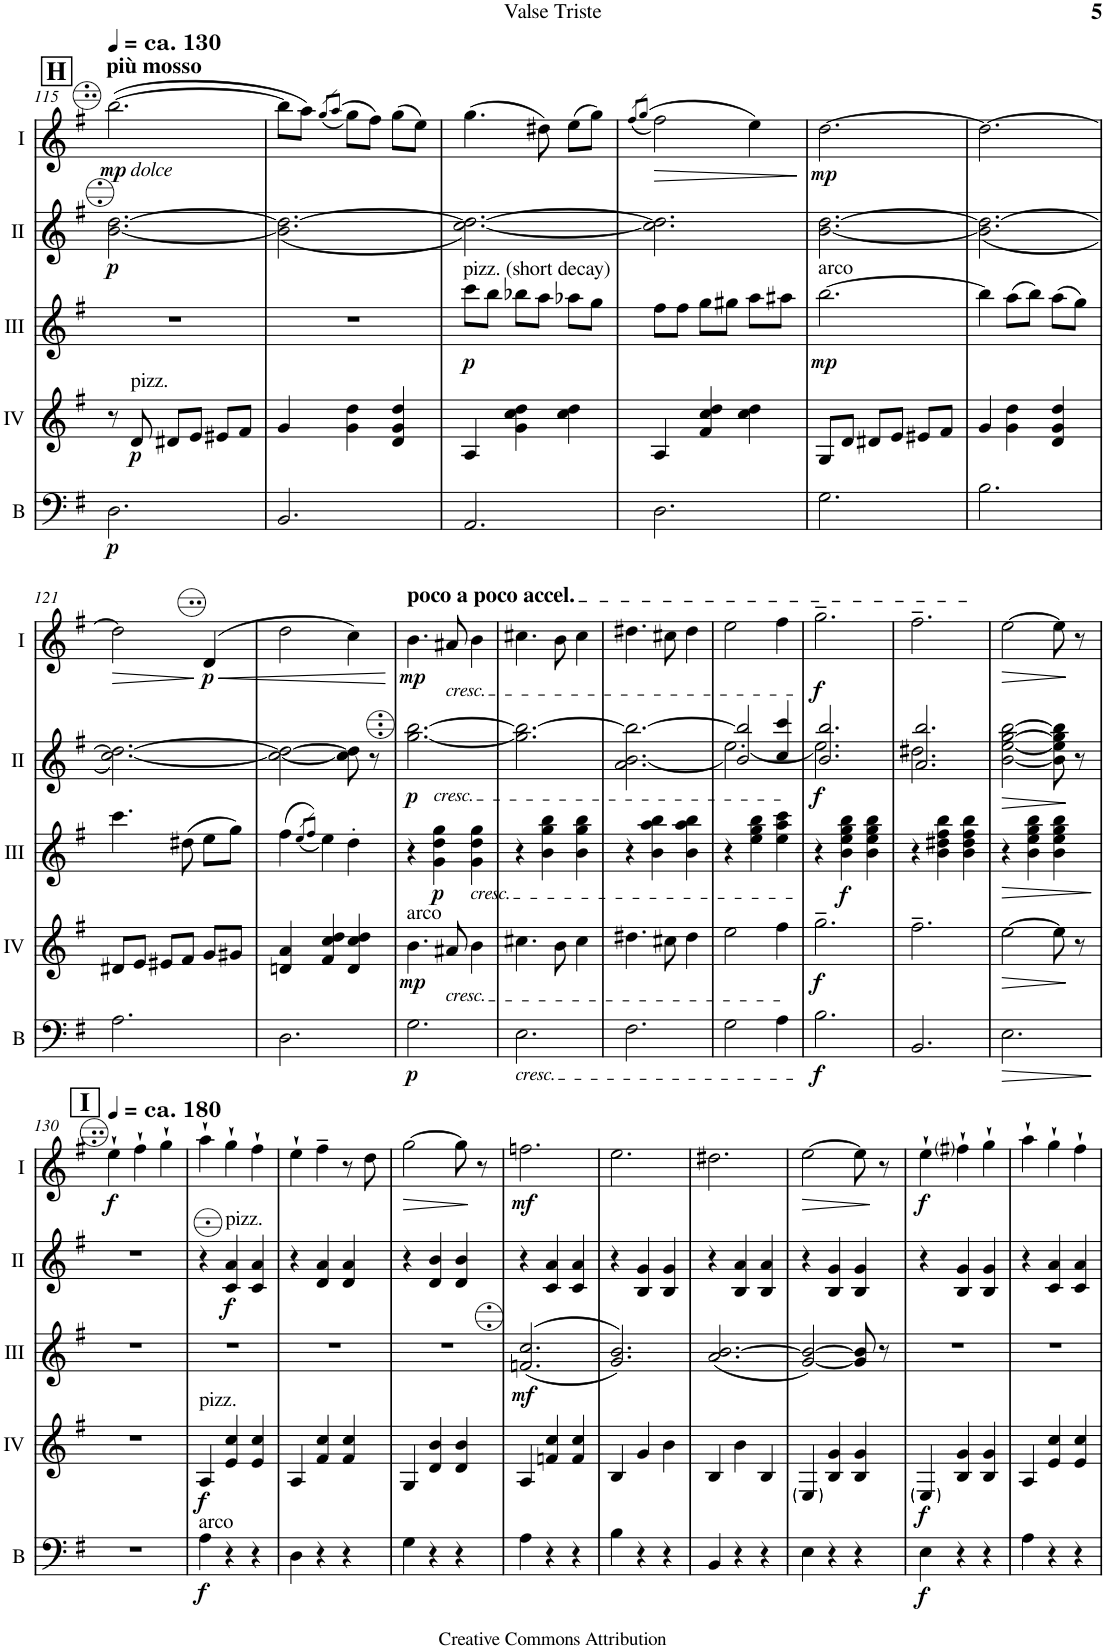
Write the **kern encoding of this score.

**kern	**dynam	**kern	**dynam	**kern	**dynam	**kern	**dynam	**kern	**dynam
*part5	*part5	*part4	*part4	*part3	*part3	*part2	*part2	*part1	*part1
*staff5	*staff5	*staff4	*staff4	*staff3	*staff3	*staff2	*staff2	*staff1	*staff1
*I"Bass	*	*I"Acc. 4	*	*I"Acc. 3	*	*I"Acc. 2	*	*I"Acc. 1	*
*I'B	*	*	*	*	*	*	*	*	*
!!LO:PB:g=z
*clefF4	*	*clefG2	*	*clefG2	*	*clefG2	*	*clefG2	*
*Trd7c12	*	*Trd7c12	*	*Trd7c12	*	*	*	*	*
*k[f#]	*	*k[f#]	*	*k[f#]	*	*k[f#]	*	*k[f#]	*
*M3/4	*	*M3/4	*	*M3/4	*	*M3/4	*	*M3/4	*
!!LO:REH:place=s1:a:B:cj:fs=14:t=H
=115	=115	=115	=115	=115	=115	=115	=115	=115	=115
!	!	!	!	!	!	!	!	!LO:TX:b:i:t=dolce	!
!	!	!	!	!	!	!	!	!LO:TX:a:B:t=più mosso	!
!	!	!	!	!	!	!	!	!LO:TX:a:B:t=ca. 130	!
!	!LO:DY:b	!	!	!	!	!	!LO:DY:b	!	!LO:DY:b
2.D\	p	8r	.	2.r	.	[2.B\ [2.d\	p	([2.bb\	mp
!	!	!LO:TX:a:t=pizz.	!	!	!	!	!	!	!
!	!	!	!LO:DY:b	!	!	!	!	!	!
.	.	8d/	p	.	.	.	.	.	.
.	.	8d#X/L	.	.	.	.	.	.	.
.	.	8e/J	.	.	.	.	.	.	.
.	.	8e#X/L	.	.	.	.	.	.	.
.	.	8f#/J	.	.	.	.	.	.	.
=116	=116	=116	=116	=116	=116	=116	=116	=116	=116
2.BB/	.	4g/	.	2.r	.	(<2.B\] 2.d\_	.	8bb\L]	.
.	.	.	.	.	.	.	.	8aa\J)	.
.	.	.	.	.	.	.	.	(8qgg/L	.
.	.	.	.	.	.	.	.	(8qaa/J	.
.	.	4g\ 4dd\	.	.	.	.	.	8gg\L)	.
.	.	.	.	.	.	.	.	8ff#\J)	.
.	.	4d/ 4g/ 4dd/	.	.	.	.	.	(8gg\L	.
.	.	.	.	.	.	.	.	8ee\J)	.
=117	=117	=117	=117	=117	=117	=117	=117	=117	=117
!	!	!	!	!LO:TX:a:t=pizz. (short decay)	!	!	!	!	!
!	!	!	!	!	!LO:DY:b	!	!	!	!
2.AA/	.	4A/	.	8ccc\L	p	[2.c\ 2.d\_)	.	(4.gg\	.
.	.	.	.	8bb\J	.	.	.	.	.
.	.	4g\ 4cc\ 4dd\	.	8bb-X\L	.	.	.	.	.
.	.	.	.	8aa\J	.	.	.	8dd#X\)	.
.	.	4cc\ 4dd\	.	8aa-X\L	.	.	.	(8ee\L	.
.	.	.	.	8gg\J	.	.	.	8gg\J)	.
=118	=118	=118	=118	=118	=118	=118	=118	=118	=118
.	.	.	.	.	.	.	.	(8qff#/L	.
.	.	.	.	.	.	.	.	(8qgg/J	.
2.D\	.	4A/	.	8ff#\L	.	2.c\] 2.d\]	.	2ff#\)	.
.	.	.	.	8ff#\J	.	.	.	.	.
.	.	4f#/ 4cc/ 4dd/	.	8gg\L	.	.	.	.	.
.	.	.	.	8gg#X\J	.	.	.	.	.
.	.	4cc\ 4dd\	.	8aa\L	.	.	.	4ee\)	.
.	.	.	.	8aa#X\J	.	.	.	.	.
=119	=119	=119	=119	=119	=119	=119	=119	=119	=119
!	!	!	!	!LO:TX:a:t=arco	!	!	!	!	!
!	!	!	!	!	!LO:DY:b	!	!	!	!LO:DY:b
2.G\	.	8G/L	.	[2.bb\	mp	[2.B\ [2.d\	.	[2.dd\	mp
.	.	8d/J	.	.	.	.	.	.	.
.	.	8d#X/L	.	.	.	.	.	.	.
.	.	8e/J	.	.	.	.	.	.	.
.	.	8e#X/L	.	.	.	.	.	.	.
.	.	8f#/J	.	.	.	.	.	.	.
=120	=120	=120	=120	=120	=120	=120	=120	=120	=120
2.B\	.	4g/	.	4bb\]	.	(<2.B\] 2.d\_	.	2.dd\_	.
.	.	4g\ 4dd\	.	(8aa\L	.	.	.	.	.
.	.	.	.	8bb\J)	.	.	.	.	.
.	.	4d/ 4g/ 4dd/	.	(8aa\L	.	.	.	.	.
.	.	.	.	8gg\J)	.	.	.	.	.
!!LO:LB:g=z
=121	=121	=121	=121	=121	=121	=121	=121	=121	=121
!	!	!	!	!	!	!	!	!	!LO:HP:b
2.A\	.	8d#X/L	.	4.ccc\	.	[2.c\ 2.d\_)	.	2dd\]	>
.	.	8e/J	.	.	.	.	.	.	.
.	.	8e#X/L	.	.	.	.	.	.	.
.	.	8f#/J	.	(8dd#X\	.	.	.	.	.
!	!	!	!	!	!	!	!	!	!LO:HP:n=1:b
!	!	!	!	!	!	!	!	!	!LO:DY:n=1:b
.	.	8g/L	.	8ee\L	.	.	.	(4d/	] < p
.	.	8g#X/J	.	8gg\J)	.	.	.	.	.
=122	=122	=122	=122	=122	=122	=122	=122	=122	=122
2.D\	.	4dn/ 4a/	.	(4ff#\	.	2c\_ 2d\_	.	2dd\	.
.	.	.	.	(8qee/L	.	.	.	.	.
.	.	.	.	8qff#/J)	.	.	.	.	.
.	.	4f#/ 4cc/ 4dd/	.	4ee\)	.	.	.	.	.
.	.	4d/ 4cc/ 4dd/	.	4dd'\	.	8c\] 8d\]	.	4cc\)	.
.	.	.	.	.	.	8r	.	.	.
.	.	.	.	.	.	.	.	.	[
=123	=123	=123	=123	=123	=123	=123	=123	=123	=123
!	!	!	!	!	!	!	!	!LO:TX:a:t=poco a poco accel.	!
!	!	!LO:TX:a:t=arco	!	!	!	!	!	!	!
!	!LO:DY:b	!	!LO:DY:b	!	!	!	!LO:DY:b	!	!LO:DY:b
*	*	*	*	*	*	*^	*	*	*
2.G\	p	4.b\	mp	4r	.	[2.g\ [2.b\	4ryy	p	4.b\	mp
!	!	!	!	!	!	!	!LO:TX:b:i:t=cresc.	!	!	!
.	.	.	.	4g\ 4dd\ 4gg\	.	.	2ryy	.	.	.
!	!	!	!	!	!	!	!	!	!LO:TX:b:i:t=cresc.	!
!	!	!LO:TX:b:i:t=cresc.	!	!	!	!	!	!	!	!
.	.	8a#X/	.	.	.	.	.	.	8a#X/	.
!	!	!	!	!LO:TX:b:i:t=cresc.	!	!	!	!	!	!
.	.	4b\	.	4g\ 4dd\ 4gg\	.	.	.	.	4b\	.
=124	=124	=124	=124	=124	=124	=124	=124	=124	=124	=124
!LO:TX:b:i:t=cresc.	!	!	!	!	!	!	!	!	!	!
*	*	*	*	*	*	*v	*v	*	*	*
2.E\	.	4.cc#X\	.	4r	.	2.g\] 2.b\_	.	4.cc#X\	.
.	.	.	.	4b\ 4gg\ 4bb\	.	.	.	.	.
.	.	8b\	.	.	.	.	.	8b\	.
.	.	4cc#\	.	4b\ 4gg\ 4bb\	.	.	.	4cc#\	.
=125	=125	=125	=125	=125	=125	=125	=125	=125	=125
2.F#\	.	4.dd#X\	.	4r	.	2.A\ [<2.B\ 2.b\_	.	4.dd#X\	.
.	.	.	.	4b\ 4aa\ 4bb\	.	.	.	.	.
.	.	8cc#X\	.	.	.	.	.	8cc#X\	.
.	.	4dd#\	.	4b\ 4aa\ 4bb\	.	.	.	4dd#\	.
=126	=126	=126	=126	=126	=126	=126	=126	=126	=126
*	*	*	*	*	*	*^	*	*	*
2G\	.	2ee\	.	4r	.	2B/] 2b/]	[2.e\	.	2ee\	.
.	.	.	.	4ee\ 4gg\ 4bb\	.	.	.	.	.	.
4A\	.	4ff#\	.	4ee\ 4aa\ 4ccc\	.	4c/ 4cc/	.	.	4ff#\	.
=127	=127	=127	=127	=127	=127	=127	=127	=127	=127	=127
!	!LO:DY:b	!	!LO:DY:b	!	!	!	!	!LO:DY:b	!	!LO:DY:b
2.B\	f	2.gg~\	f	4r	.	2.B/ 2.b/	2.e\]	f	2.gg~\	f
!	!	!	!	!	!LO:DY:b	!	!	!	!	!
.	.	.	.	4b\ 4ee\ 4gg\ 4bb\	f	.	.	.	.	.
.	.	.	.	4b\ 4ee\ 4gg\ 4bb\	.	.	.	.	.	.
=128	=128	=128	=128	=128	=128	=128	=128	=128	=128	=128
2.BB/	.	2.ff#~\	.	4r	.	2.A/ 2.b/	2.d#X\	.	2.ff#~\	.
.	.	.	.	4b\ 4dd#X\ 4ff#\ 4bb\	.	.	.	.	.	.
.	.	.	.	4b\ 4dd#\ 4ff#\ 4bb\	.	.	.	.	.	.
*	*	*	*	*	*	*v	*v	*	*	*
=129	=129	=129	=129	=129	=129	=129	=129	=129	=129
!	!LO:HP:b	!	!LO:HP:b	!	!LO:HP:b	!	!LO:HP:b	!	!LO:HP:b
2.E\	>	[2ee\	>	4r	>	[2B\ [2e\ [2g\ [2b\	>	[2ee\	>
.	.	.	.	4b\ 4ee\ 4gg\ 4bb\	.	.	.	.	.
.	.	8ee\]	.	4b\ 4ee\ 4gg\ 4bb\	.	8b\] 8ee\] 8gg\] 8bb\]	.	8ee\]	.
.	.	8r	]	.	.	8r	]	8r	]
.	]	.	.	.	]	.	.	.	.
!!LO:LB:g=z
=130	=130	=130	=130	=130	=130	=130	=130	=130	=130
!!LO:REH:place=s1:a:B:cj:fs=14:t=I
!	!	!	!	!	!	!	!	!LO:TX:a:B:t=ca. 180	!
!	!	!	!	!	!	!	!	!	!LO:DY:b
2.r	.	2.r	.	2.r	.	2.r	.	4e`\	f
.	.	.	.	.	.	.	.	4f#`\	.
.	.	.	.	.	.	.	.	4g`\	.
=131	=131	=131	=131	=131	=131	=131	=131	=131	=131
!	!	!LO:TX:a:t=pizz.	!	!	!	!	!	!	!
!LO:TX:a:t=arco	!	!	!	!	!	!	!	!	!
!	!LO:DY:b	!	!LO:DY:b	!	!	!	!	!	!
4A\	f	4A/	f	2.r	.	4r	.	4a`\	.
!	!	!	!	!	!	!LO:TX:a:t=pizz.	!	!	!
!	!	!	!	!	!	!	!LO:DY:b	!	!
4r	.	4e/ 4cc/	.	.	.	4c/ 4a/	f	4g`\	.
4r	.	4e/ 4cc/	.	.	.	4c/ 4a/	.	4f#`\	.
=132	=132	=132	=132	=132	=132	=132	=132	=132	=132
4D\	.	4A/	.	2.r	.	4r	.	4e`\	.
4r	.	4f#/ 4cc/	.	.	.	4d/ 4a/	.	4f#~\	.
4r	.	4f#/ 4cc/	.	.	.	4d/ 4a/	.	8r	.
.	.	.	.	.	.	.	.	8d\	.
=133	=133	=133	=133	=133	=133	=133	=133	=133	=133
!	!	!	!	!	!	!	!	!	!LO:HP:b
4G\	.	4G/	.	2.r	.	4r	.	[2g\	>
4r	.	4d/ 4b/	.	.	.	4d/ 4b/	.	.	.
4r	.	4d/ 4b/	.	.	.	4d/ 4b/	.	8g\]	.
.	.	.	.	.	.	.	.	8r	]
=134	=134	=134	=134	=134	=134	=134	=134	=134	=134
!	!	!	!	!	!LO:DY:b	!	!	!	!LO:DY:b
4A\	.	4A/	.	(>(2.fn/ 2.cc/	mf	4r	.	2.fn\	mf
4r	.	4fn/ 4cc/	.	.	.	4c/ 4a/	.	.	.
4r	.	4f/ 4cc/	.	.	.	4c/ 4a/	.	.	.
=135	=135	=135	=135	=135	=135	=135	=135	=135	=135
4B\	.	4B/	.	2.g/ 2.b/))	.	4r	.	2.e\	.
4r	.	4g/	.	.	.	4B/ 4g/	.	.	.
4r	.	4b\	.	.	.	4B/ 4g/	.	.	.
=136	=136	=136	=136	=136	=136	=136	=136	=136	=136
4BB/	.	4B/	.	(2.a/ [2.b/	.	4r	.	2.d#X\	.
4r	.	4b\	.	.	.	4B/ 4a/	.	.	.
4r	.	4B/	.	.	.	4B/ 4a/	.	.	.
=137	=137	=137	=137	=137	=137	=137	=137	=137	=137
!	!	!	!	!	!	!	!	!	!LO:HP:b
4E\	.	4E/	.	[2g/ 2b/_)	.	4r	.	[2e\	>
4r	.	4B/ 4g/	.	.	.	4B/ 4g/	.	.	.
4r	.	4B/ 4g/	.	8g/] 8b/]	.	4B/ 4g/	.	8e\]	.
.	.	.	.	8r	.	.	.	8r	]
=138	=138	=138	=138	=138	=138	=138	=138	=138	=138
!	!LO:DY:b	!	!LO:DY:b	!	!	!	!	!	!LO:DY:b
4E\	f	4E/	f	2.r	.	4r	.	4e`\	f
4r	.	4B/ 4g/	.	.	.	4B/ 4g/	.	4f#i`\	.
4r	.	4B/ 4g/	.	.	.	4B/ 4g/	.	4g`\	.
=139	=139	=139	=139	=139	=139	=139	=139	=139	=139
4A\	.	4A/	.	2.r	.	4r	.	4a`\	.
4r	.	4e/ 4cc/	.	.	.	4c/ 4a/	.	4g`\	.
4r	.	4e/ 4cc/	.	.	.	4c/ 4a/	.	4f#`\	.
=	=	=	=	=	=	=	=	=	=
*-	*-	*-	*-	*-	*-	*-	*-	*-	*-
